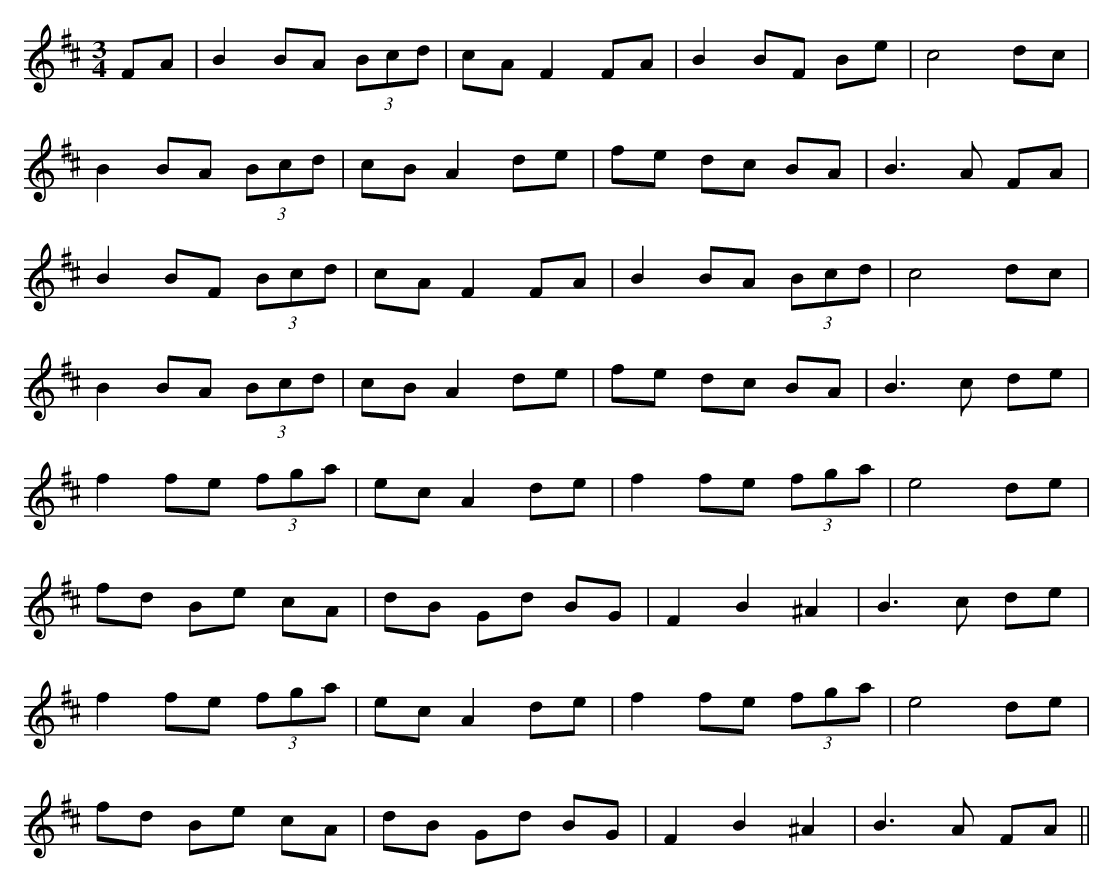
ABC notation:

X:1
M:3/4
K:Bmin
FA|B2 BA (3Bcd|cA F2 FA|B2 BF Be|c4 dc|
B2 BA (3Bcd|cB A2 de|fe dc BA|B3 A FA|
B2 BF (3Bcd|cA F2 FA|B2 BA (3Bcd|c4 dc|
B2 BA (3Bcd|cB A2 de|fe dc BA|B3 c de|
f2 fe (3fga|ec A2 de|f2 fe (3fga|e4 de|
fd Be cA|dB Gd BG|F2 B2 ^A2|B3 c de|
f2 fe (3fga|ec A2 de|f2 fe (3fga|e4 de|
fd Be cA|dB Gd BG|F2 B2 ^A2|B3 A FA||
